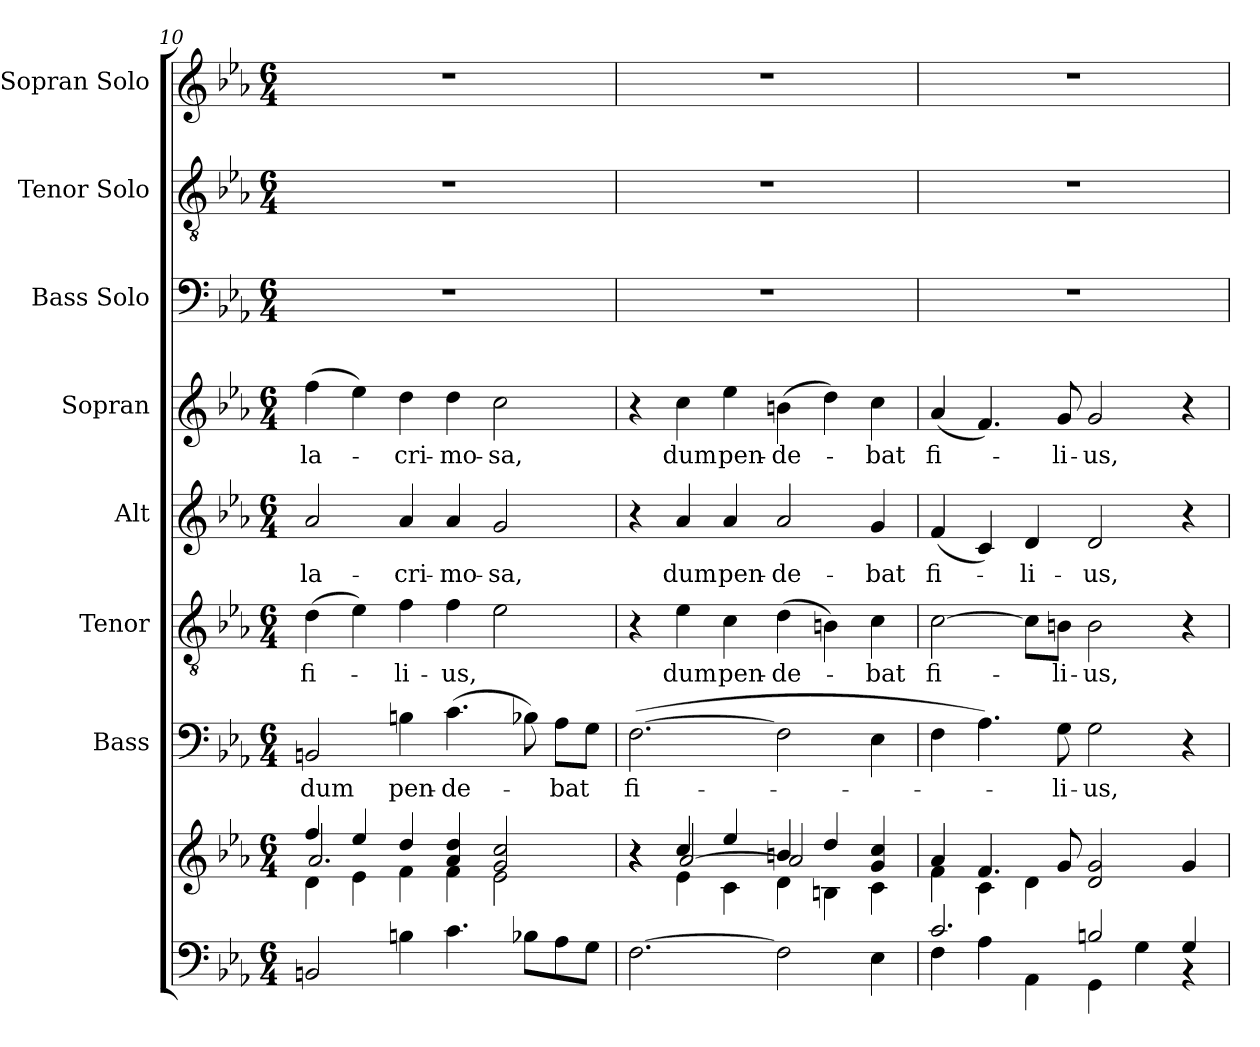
**kern	**kern	**kern	**text	**kern	**text	**kern	**text	**kern	**text	**kern	**kern	**kern
*part8	*part8	*part7	*part7	*part6	*part6	*part5	*part5	*part4	*part4	*part3	*part2	*part1
*staff9	*staff8	*staff7	*staff7	*staff6	*staff6	*staff5	*staff5	*staff4	*staff4	*staff3	*staff2	*staff1
*	*	*I"Bass	*	*I"Tenor	*	*I"Alt	*	*I"Sopran	*	*I"Bass Solo	*I"Tenor Solo	*I"Sopran Solo
*	*	*I'B.	*	*I'T.	*	*I'A.	*	*I'S.	*	*I'B. Solo	*I'T. Solo	*I'S. Solo
*clefF4	*clefG2	*clefF4	*	*clefGv2	*	*clefG2	*	*clefG2	*	*clefF4	*clefGv2	*clefG2
*k[b-e-a-]	*k[b-e-a-]	*k[b-e-a-]	*	*k[b-e-a-]	*	*k[b-e-a-]	*	*k[b-e-a-]	*	*k[b-e-a-]	*k[b-e-a-]	*k[b-e-a-]
*E-:	*E-:	*E-:	*	*E-:	*	*E-:	*	*E-:	*	*E-:	*E-:	*E-:
*M6/4	*M6/4	*M6/4	*	*M6/4	*	*M6/4	*	*M6/4	*	*M6/4	*M6/4	*M6/4
=10	=10	=10	=10	=10	=10	=10	=10	=10	=10	=10	=10	=10
*	*^	*	*	*	*	*	*	*	*	*	*	*
*	*	*^	*	*	*	*	*	*	*	*	*	*	*
!	!	!	!	!	!LO:LY:b	!	!LO:LY:b	!	!LO:LY:b	!	!LO:LY:b	!	!	!
2BBn/	4ff/	4d\	2.a-/	2BBn/	dum	(>4d\	fi-	2a-/	la-	(>4ff\	la-	1.r	1.r	1.r
.	4ee-/	4e-\	.	.	.	4e-\)	.	.	.	4ee-\)	.	.	.	.
!	!	!	!	!	!LO:LY:b	!	!LO:LY:b	!	!LO:LY:b	!	!LO:LY:b	!	!	!
4Bn\	4dd/	4f\	.	4Bn\	pen-	4f\	-li-	4a-/	-cri-	4dd\	-cri-	.	.	.
!	!	!	!	!	!LO:LY:b	!	!LO:LY:b	!	!LO:LY:b	!	!LO:LY:b	!	!	!
4.c\	4a-/ 4dd/	4f\	2.ryy	(>4.c\	-de-	4f\	-us,	4a-/	-mo-	4dd\	-mo-	.	.	.
!	!	!	!	!	!	!	!	!	!LO:LY:b	!	!LO:LY:b	!	!	!
.	2g/ 2cc/	2e-\	.	.	.	2e-\	.	2g/	-sa,	2cc\	-sa,	.	.	.
8B-X\L	.	.	.	8B-X\)	.	.	.	.	.	.	.	.	.	.
!	!	!	!	!	!LO:LY:b	!	!	!	!	!	!	!	!	!
8A-\	.	.	.	8A-\L	-bat	.	.	.	.	.	.	.	.	.
8G\J	.	.	.	8G\J	.	.	.	.	.	.	.	.	.	.
!!LO:PB:g=z
=11	=11	=11	=11	=11	=11	=11	=11	=11	=11	=11	=11	=11	=11	=11
!	!	!	!	!	!LO:LY:b	!	!	!	!	!	!	!	!	!
[2.F\	4r	4r	4r	(>[2.F\	fi-	4r	.	4r	.	4r	.	1.r	1.r	1.r
!	!	!	!	!	!	!	!LO:LY:b	!	!LO:LY:b	!	!LO:LY:b	!	!	!
.	4cc/	4e-\	[2a-/	.	.	4e-\	dum	4a-/	dum	4cc\	dum	.	.	.
!	!	!	!	!	!	!	!LO:LY:b	!	!LO:LY:b	!	!LO:LY:b	!	!	!
.	4ee-/	4c\	.	.	.	4c\	pen-	4a-/	pen-	4ee-\	pen-	.	.	.
!	!	!	!	!	!	!	!LO:LY:b	!	!LO:LY:b	!	!LO:LY:b	!	!	!
2F\]	4bn/	4d\	2a-/]	2F\]	.	(>4d\	-de-	2a-/	-de-	(>4bn\	-de-	.	.	.
.	4dd/	4Bn\	.	.	.	4Bn\)	.	.	.	4dd\)	.	.	.	.
!	!	!	!	!	!	!	!LO:LY:b	!	!LO:LY:b	!	!LO:LY:b	!	!	!
4E-\	4g/ 4cc/	4c\	4ryy	4E-\	.	4c\	-bat	4g/	-bat	4cc\	-bat	.	.	.
=12	=12	=12	=12	=12	=12	=12	=12	=12	=12	=12	=12	=12	=12	=12
*^	*	*	*	*	*	*	*	*	*	*	*	*	*	*
!	!	!	!	!	!	!	!	!LO:LY:b	!	!LO:LY:b	!	!LO:LY:b	!	!	!
*	*	*	*v	*v	*	*	*	*	*	*	*	*	*	*	*
2.c/	4F\	4a-/	4f\	4F\	.	[2c\	fi-	(<4f/	fi-	(<4a-/	fi-	1.r	1.r	1.r
.	4A-\	4.f/	4c\	4.A-\)	.	.	.	4c/)	.	4.f/)	.	.	.	.
!	!	!	!	!	!	!	!	!	!LO:LY:b	!	!	!	!	!
.	4AA-\	.	4d\	.	.	8c\L]	.	4d/	-li-	.	.	.	.	.
!	!	!	!	!	!LO:LY:b	!	!LO:LY:b	!	!	!	!LO:LY:b	!	!	!
.	.	8g/	.	8G\	-li-	8Bn\J	-li-	.	.	8g/	-li-	.	.	.
!	!	!	!	!	!LO:LY:b	!	!LO:LY:b	!	!LO:LY:b	!	!LO:LY:b	!	!	!
2Bn/	4GG\	2d/ 2g/	2.ryy	2G\	-us,	2B\	-us,	2d/	-us,	2g/	-us,	.	.	.
.	4G\	.	.	.	.	.	.	.	.	.	.	.	.	.
4G/	4rBB	4g/	.	4r	.	4r	.	4r	.	4r	.	.	.	.
*v	*v	*	*	*	*	*	*	*	*	*	*	*	*	*
*	*v	*v	*	*	*	*	*	*	*	*	*	*	*
=	=	=	=	=	=	=	=	=	=	=	=	=
*-	*-	*-	*-	*-	*-	*-	*-	*-	*-	*-	*-	*-
